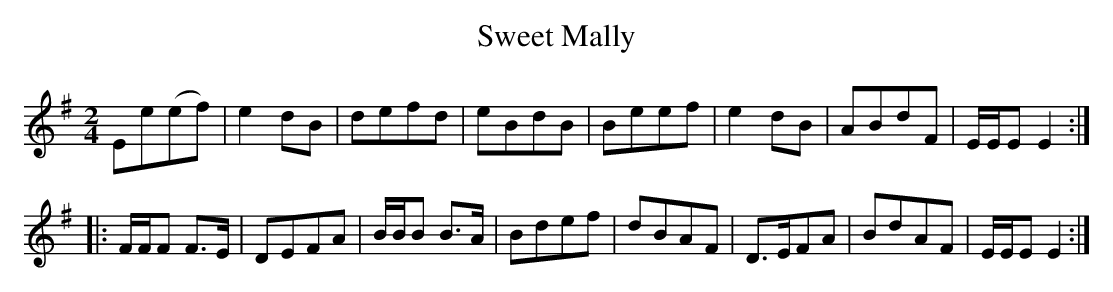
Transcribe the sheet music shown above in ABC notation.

X:1
T:Sweet Mally
M:2/4
L:1/8
K:EMin
Ee(ef)   |e2dB|defd     |eBdB|Beef|e2dB |ABdF|E/E/E E2:|
|:F/F/F F>E|DEFA|B/B/B B>A|Bdef|dBAF|D>EFA|BdAF|E/E/E E2:|
